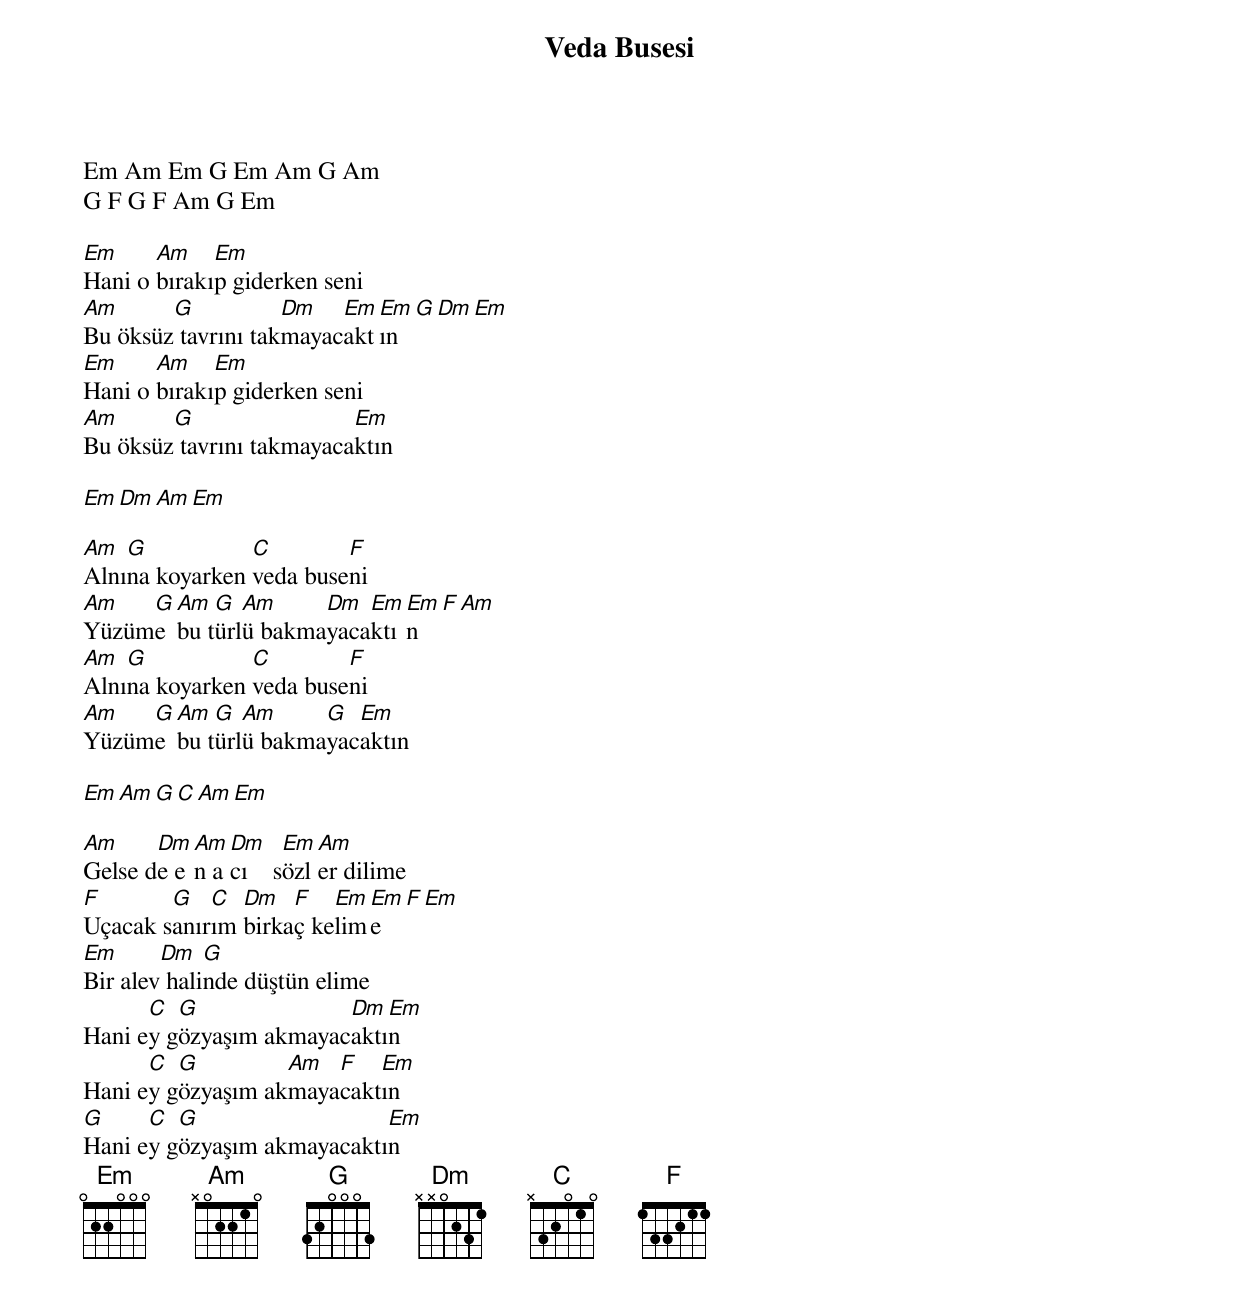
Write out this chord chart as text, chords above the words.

{title: Veda Busesi}
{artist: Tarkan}

Em Am Em G Em Am G Am
G F G F Am G Em

Em     Am    Em
Hani o bırakıp giderken seni
Am      G           Dm   Em Em G Dm Em
Bu öksüz tavrını takmayacaktın
Em     Am    Em
Hani o bırakıp giderken seni
Am      G                 Em
Bu öksüz tavrını takmayacaktın

Em Dm Am Em

Am  G           C        F
Alnına koyarken veda buseni
Am   G Am  G  Am     Dm  Em Em F Am
Yüzüme bu türlü bakmayacaktın
Am  G           C        F
Alnına koyarken veda buseni
Am   G Am  G  Am     G  Em
Yüzüme bu türlü bakmayacaktın

Em Am G C Am Em

Am     Dm Am Dm     Em Am
Gelse de en acı    sözler dilime
F       G   C  Dm   F   Em Em F Em
Uçacak sanırım birkaç kelime
Em      Dm   G
Bir alev halinde düştün elime
      C  G              Dm  Em
Hani ey gözyaşım akmayacaktın
      C  G         Am  F   Em
Hani ey gözyaşım akmayacaktın
G     C  G                  Em
Hani ey gözyaşım akmayacaktın
